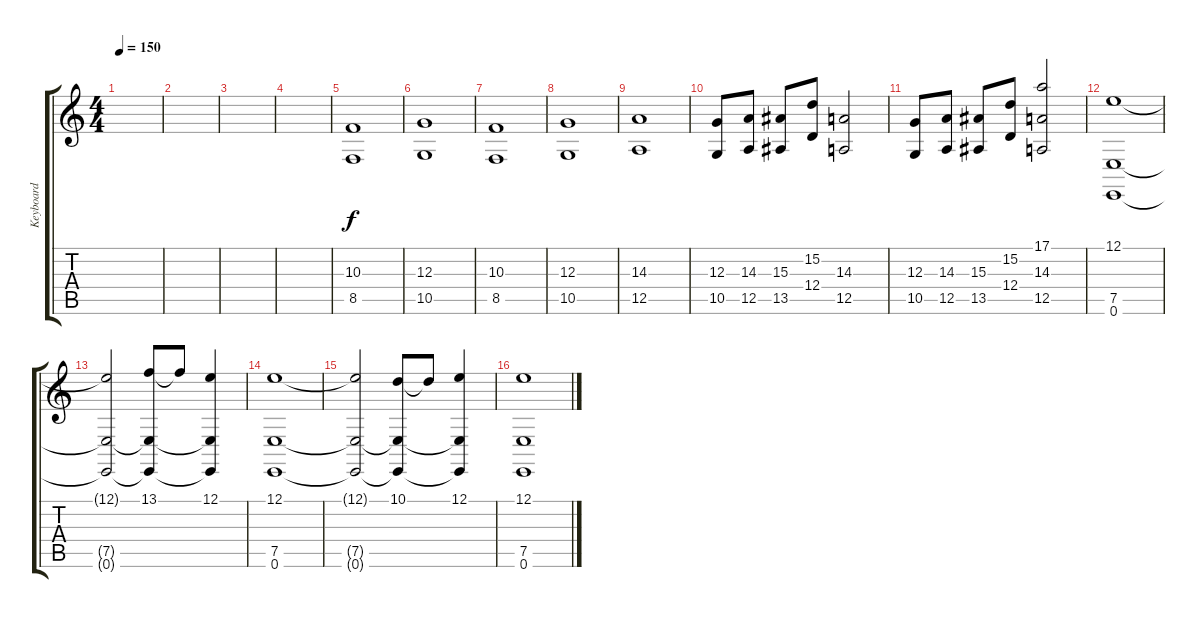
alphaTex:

\track ("Keyboard" "Keyboard") {instrument stringensemble1}
\staff {score tabs}
\tuning (E4 B3 G3 D3 A2 E2) {hide}
\ts (4 4)
\tempo 150
\clef g2
\ks c
|
|
|
|
(10.3 8.5).1 |
(12.3 10.5).1 |
(10.3 8.5).1 |
(12.3 10.5).1 |
(14.3 12.5).1 |
(12.3 10.5).8 (14.3 12.5).8 (15.3 13.5).8 (15.2 12.4).8 (14.3 12.5).2 |
(12.3 10.5).8 (14.3 12.5).8 (15.3 13.5).8 (15.2 12.4).8 (17.1 14.3 12.5).2 |
(12.1 7.5 0.6).1{volume 13} |
(12.1{t} 7.5{t} 0.6{t}).2 (13.1 7.5{t} 0.6{t}).8 13.1{t}.8 (12.1 7.5{t} 0.6{t}).4 |
(12.1 7.5 0.6).1 |
(12.1{t} 7.5{t} 0.6{t}).2 (10.1 7.5{t} 0.6{t}).8 10.1{t}.8 (12.1 7.5{t} 0.6{t}).4 |
(12.1 7.5 0.6).1
